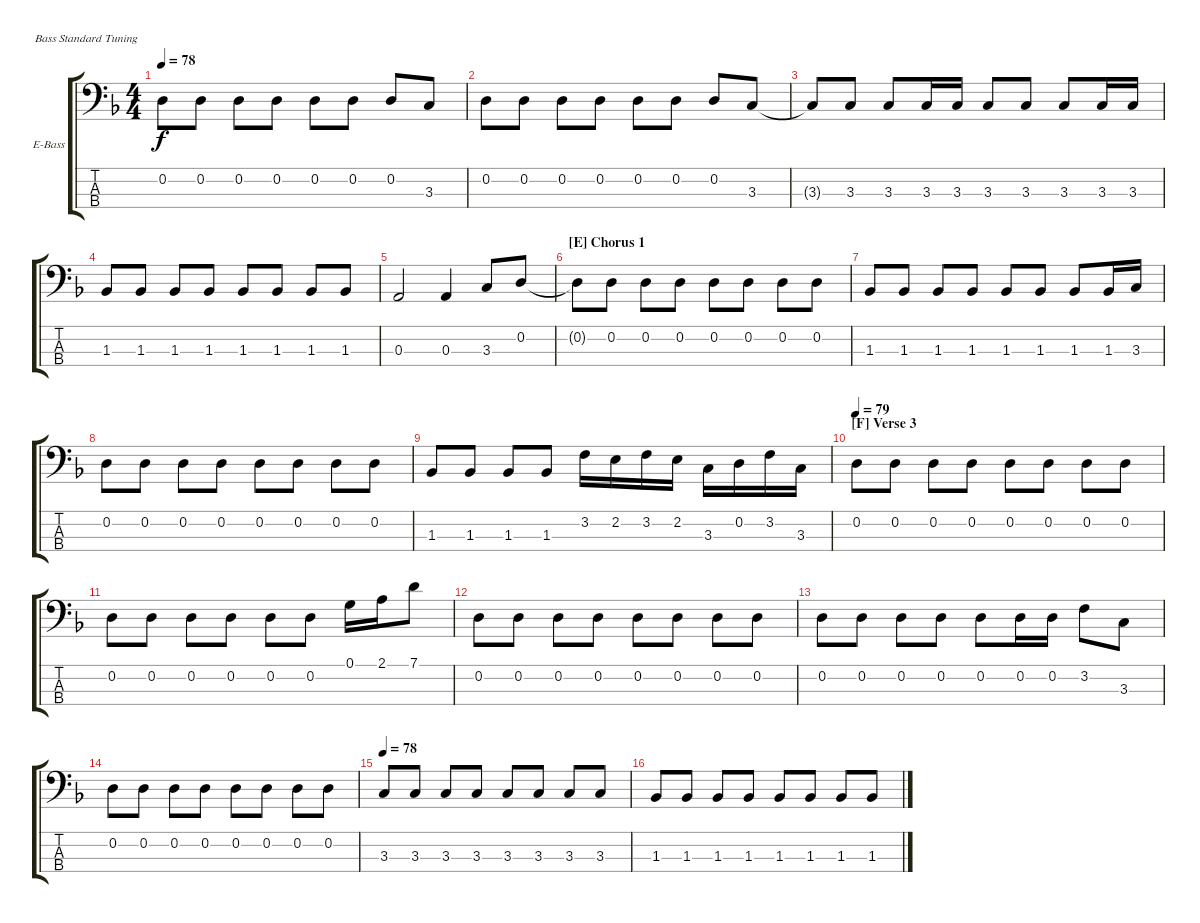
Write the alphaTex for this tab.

\bracketExtendMode groupsimilarinstruments
\firstSystemTrackNameOrientation horizontal
\otherSystemsTrackNameOrientation horizontal
\track ("Jimmy Bain" "E-Bass") {instrument electricbasspick}
\staff {score tabs}
\tuning (G2 D2 A1 E1)
\ts (4 4)
\tempo 78
\clef f4
\ks dminor
0.2.8{dy f} 0.2.8 0.2.8 0.2.8 0.2.8 0.2.8 0.2.8 3.3.8 |
0.2.8 0.2.8 0.2.8 0.2.8 0.2.8 0.2.8 0.2.8 3.3.8 |
3.3{t}.8 3.3.8 3.3.8 3.3.16 3.3.16 3.3.8 3.3.8 3.3.8 3.3.16 3.3.16 |
1.3.8 1.3.8 1.3.8 1.3.8 1.3.8 1.3.8 1.3.8 1.3.8 |
0.3.2 0.3.4 3.3.8 0.2.8 |
\section ("E" "Chorus 1")
0.2{t}.8 0.2.8 0.2.8 0.2.8 0.2.8 0.2.8 0.2.8 0.2.8 |
1.3.8 1.3.8 1.3.8 1.3.8 1.3.8 1.3.8 1.3.8 1.3.16 3.3.16 |
0.2.8 0.2.8 0.2.8 0.2.8 0.2.8 0.2.8 0.2.8 0.2.8 |
1.3.8 1.3.8 1.3.8 1.3.8 3.2.16 2.2.16 3.2.16 2.2.16 3.3.16 0.2.16 3.2.16 3.3.16 |
\section ("F" "Verse 3")
\tempo 79
0.2.8 0.2.8 0.2.8 0.2.8 0.2.8 0.2.8 0.2.8 0.2.8 |
0.2.8 0.2.8 0.2.8 0.2.8 0.2.8 0.2.8 0.1.16 2.1.16 7.1.8 |
0.2.8 0.2.8 0.2.8 0.2.8 0.2.8 0.2.8 0.2.8 0.2.8 |
0.2.8 0.2.8 0.2.8 0.2.8 0.2.8 0.2.16 0.2.16 3.2.8 3.3.8 |
0.2.8 0.2.8 0.2.8 0.2.8 0.2.8 0.2.8 0.2.8 0.2.8 |
\tempo 78
3.3.8 3.3.8 3.3.8 3.3.8 3.3.8 3.3.8 3.3.8 3.3.8 |
1.3.8 1.3.8 1.3.8 1.3.8 1.3.8 1.3.8 1.3.8 1.3.8
